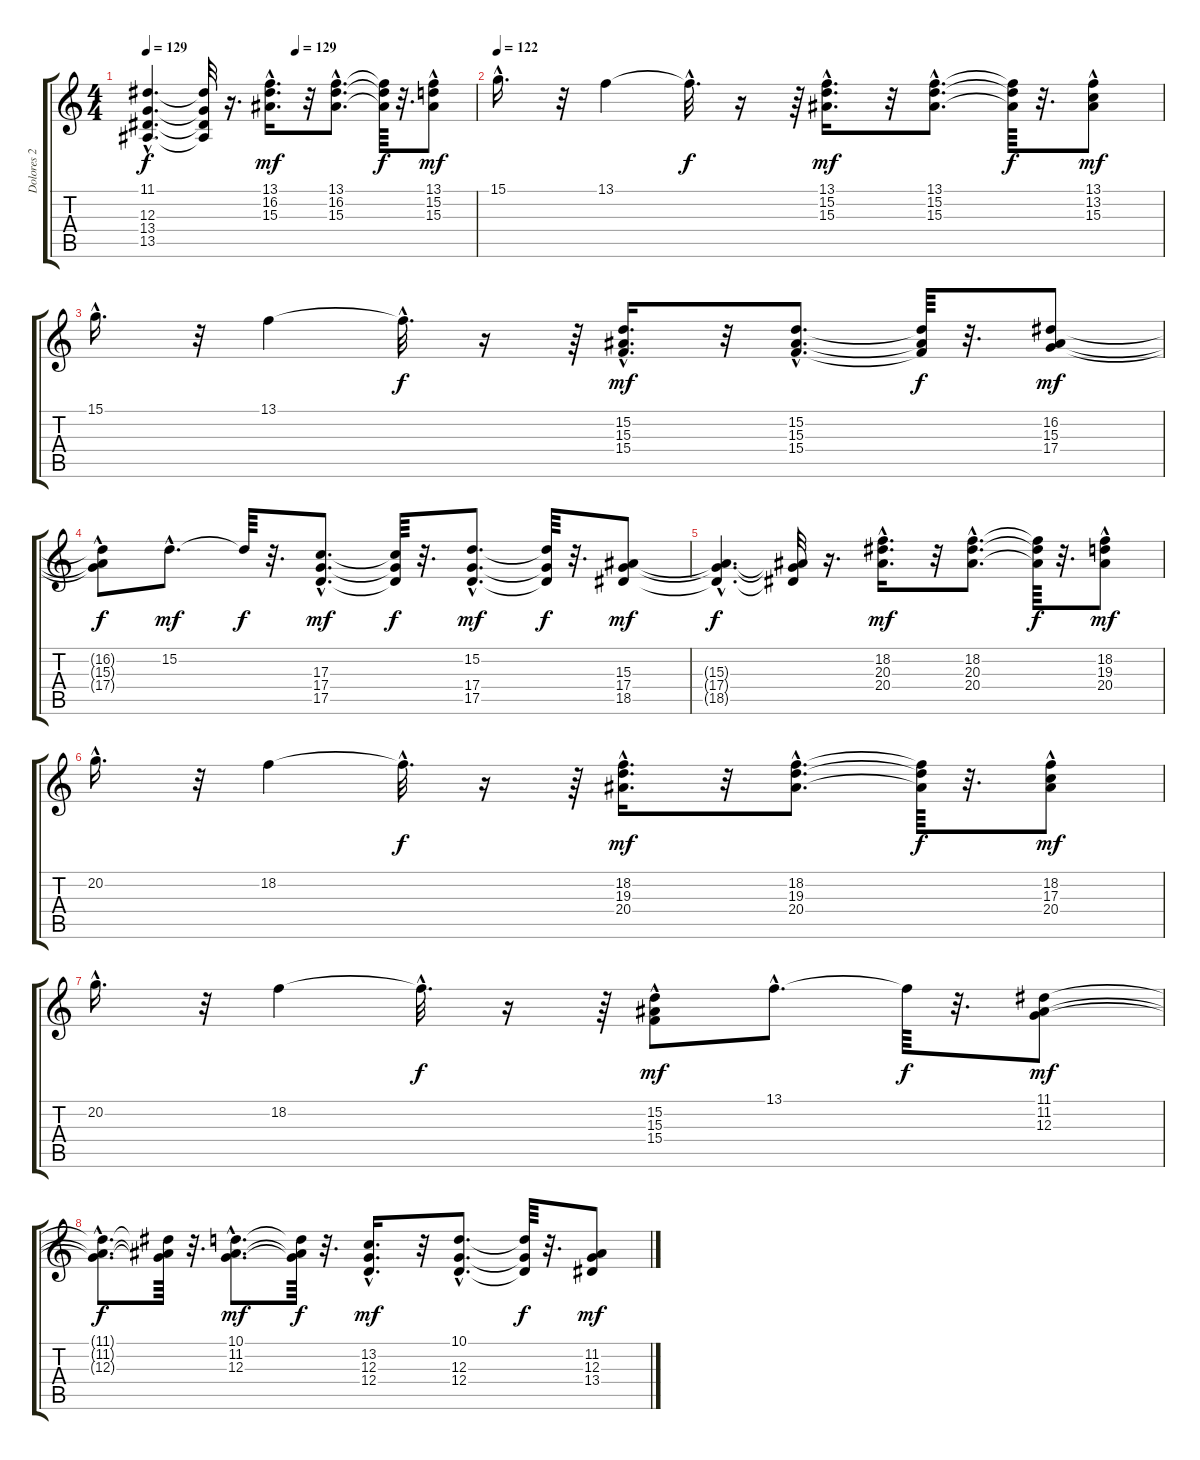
\track ("Dolores 2" "Dolores 2") {instrument pad3polysynth}
\staff {score tabs}
\tuning (E4 B3 G3 D3 A2 E2) {hide}
\ts (4 4)
\tempo 129
\tempo (129 0.453125)
\clef g2
\ks c
(11.1{hac t} 12.3{hac t} 13.4{hac t} 13.5{hac t}).4{d dy f} (11.1{t} 12.3{t} 13.4{t} 13.5{t}).32 r.16{d} (13.1{hac} 16.2{hac} 15.3{hac}).16{d dy mf} r.32 (13.1{hac} 16.2{hac} 15.3{hac}).8{d} (13.1{t} 16.2{t} 15.3{t}).64{dy f} r.32{d} (13.1{hac} 15.2 15.3).8{dy mf} |
\tempo 122
15.1{hac}.16{d} r.32 13.1.4 13.1{hac t}.32{d dy f} r.16 r.64 (13.1{hac} 15.2{hac} 15.3{hac}).16{d dy mf} r.32 (13.1{hac} 15.2{hac} 15.3{hac}).8{d} (13.1{t} 15.2{t} 15.3{t}).64{dy f} r.32{d} (13.1{hac} 13.2 15.3).8{dy mf} |
15.1{hac}.16{d} r.32 13.1.4 13.1{hac t}.32{d dy f} r.16 r.64 (15.2{hac} 15.3{hac} 15.4{hac}).16{d dy mf} r.32 (15.2{hac} 15.3{hac} 15.4{hac}).8{d} (15.2{t} 15.3{t} 15.4{t}).64{dy f} r.32{d} (16.2 15.3 17.4).8{dy mf} |
(16.2{hac t} 15.3{t} 17.4{t}).8{dy f} 15.2{hac}.8{d dy mf} 15.2{t}.64{dy f} r.32{d} (17.3{hac} 17.4{hac} 17.5{hac}).8{d dy mf} (17.3{t} 17.4{t} 17.5{t}).64{dy f} r.32{d} (15.2{hac} 17.4{hac} 17.5{hac}).8{d dy mf} (15.2{t} 17.4{t} 17.5{t}).64{dy f} r.32{d} (15.3 17.4 18.5).8{dy mf} |
(15.3{hac t} 17.4{hac t} 18.5{hac t}).4{d dy f} (15.3{t} 17.4{t} 18.5{t}).32 r.16{d} (18.2{hac} 20.3{hac} 20.4{hac}).16{d dy mf} r.32 (18.2{hac} 20.3{hac} 20.4{hac}).8{d} (18.2{t} 20.3{t} 20.4{t}).64{dy f} r.32{d} (18.2{hac} 19.3 20.4).8{dy mf} |
20.2{hac}.16{d} r.32 18.2.4 18.2{hac t}.32{d dy f} r.16 r.64 (18.2{hac} 19.3{hac} 20.4{hac}).16{d dy mf} r.32 (18.2{hac} 19.3{hac} 20.4{hac}).8{d} (18.2{t} 19.3{t} 20.4{t}).64{dy f} r.32{d} (18.2{hac} 17.3 20.4).8{dy mf} |
20.2{hac}.16{d} r.32 18.2.4 18.2{hac t}.32{d dy f} r.16 r.64 (15.2{hac} 15.3 15.4).8{dy mf} 13.1{hac}.8{d} 13.1{t}.64{dy f} r.32{d} (11.1 11.2 12.3).8{dy mf} |
(11.1{hac t} 11.2{hac t} 12.3{hac t}).8{d dy f} (11.1{t} 11.2{t} 12.3{t}).64 r.32{d} (10.1{hac} 11.2{hac} 12.3{hac}).8{d dy mf} (10.1{t} 11.2{t} 12.3{t}).64{dy f} r.32{d} (13.2{hac} 12.3{hac} 12.4{hac}).16{d dy mf} r.32 (10.1{hac} 12.3{hac} 12.4{hac}).8{d} (10.1{t} 12.3{t} 12.4{t}).64{dy f} r.32{d} (11.2 12.3 13.4).8{dy mf}
